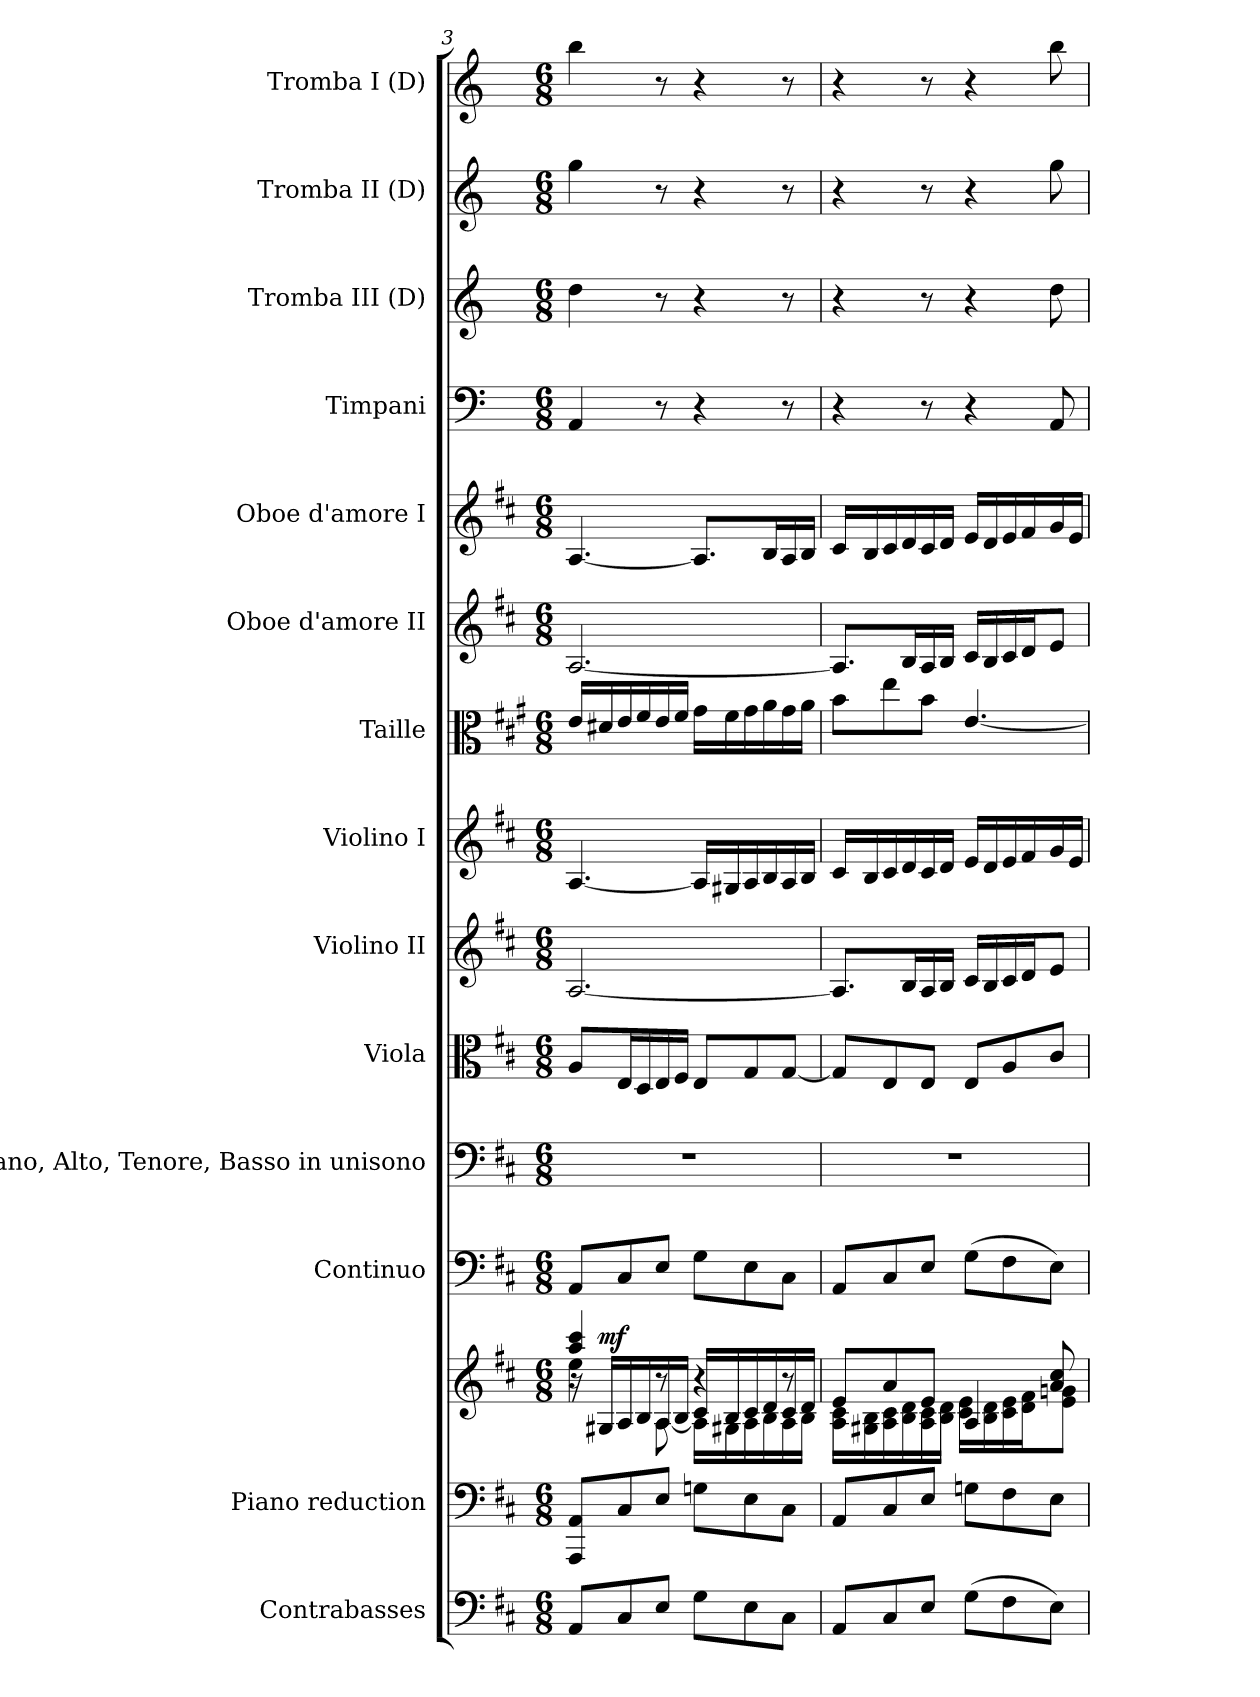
**kern	**kern	**kern	**dynam	**kern	**kern	**kern	**kern	**kern	**kern	**kern	**kern	**kern	**kern	**kern	**kern
*part14	*part13	*part13	*part13	*part12	*part11	*part10	*part9	*part8	*part7	*part6	*part5	*part4	*part3	*part2	*part1
*staff15	*staff14	*staff13	*staff13/14	*staff12	*staff11	*staff10	*staff9	*staff8	*staff7	*staff6	*staff5	*staff4	*staff3	*staff2	*staff1
*I"Contrabasses	*I"Piano reduction	*	*	*I"Continuo	*I"Soprano, Alto, Tenore, Basso in unisono	*I"Viola	*I"Violino II	*I"Violino I	*I"Taille	*I"Oboe d'amore II	*I"Oboe d'amore I	*I"Timpani	*I"Tromba III (D)	*I"Tromba II (D)	*I"Tromba I (D)
*I'Cbs.	*I'Pno	*	*	*	*	*	*	*	*	*I'Ob	*I'Ob	*I'Timp	*	*	*
*clefF4	*clefF4	*clefG2	*	*clefF4	*clefF4	*clefC3	*clefG2	*clefG2	*clefC3	*clefG2	*clefG2	*clefF4	*clefG2	*clefG2	*clefG2
*ITrd7c12	*	*	*	*	*	*	*	*	*ITrd4c7	*	*	*	*ITrd-1c-2	*ITrd-1c-2	*ITrd-1c-2
*k[f#c#]	*k[f#c#]	*k[f#c#]	*	*k[f#c#]	*k[f#c#]	*k[f#c#]	*k[f#c#]	*k[f#c#]	*k[f#c#]	*k[f#c#]	*k[f#c#]	*k[]	*k[f#c#]	*k[f#c#]	*k[f#c#]
*M6/8	*M6/8	*M6/8	*	*M6/8	*M6/8	*M6/8	*M6/8	*M6/8	*M6/8	*M6/8	*M6/8	*M6/8	*M6/8	*M6/8	*M6/8
=3	=3	=3	=3	=3	=3	=3	=3	=3	=3	=3	=3	=3	=3	=3	=3
*	*	*^	*	*	*	*	*	*	*	*	*	*	*	*	*
*	*	*	*^	*	*	*	*	*	*	*	*	*	*	*	*	*
8AAA/L	8AAA/ 8AA/L	4aa/ 4ccc#/	4ee\	16r	.	8AA/L	2.r	8A/L	[2.A/	[4.A/	16A/LL	[2.A/	[4.A/	4AA/	4ee\	4aa\	4ccc#\
!	!	!	!	!	!LO:DY:a	!	!	!	!	!	!	!	!	!	!	!	!
.	.	.	.	16G#X/LL	mf	.	.	.	.	.	16G#X/	.	.	.	.	.	.
8CC#/	8C#/	.	.	16A/	.	8C#/	.	16E/L	.	.	16A/	.	.	.	.	.	.
.	.	.	.	16B/	.	.	.	16D/	.	.	16B/	.	.	.	.	.	.
8EE/J	8E/J	8r	[8A\	16A/	.	8E/J	.	16E/	.	.	16A/	.	.	8r	8r	8r	8r
.	.	.	.	16B/JJ	.	.	.	16F#/JJ	.	.	16B/JJ	.	.	.	.	.	.
8GG\L	8Gn\L	4r	16A\LL]	16c#/LL	.	8G\L	.	8E/L	.	16A/LL]	16c#\LL	.	8.A/L]	4r	4r	4r	4r
.	.	.	16G#X\	16B/	.	.	.	.	.	16G#X/	16B\	.	.	.	.	.	.
8EE\	8E\	.	16A\	16c#/	.	8E\	.	8G/	.	16A/	16c#\	.	.	.	.	.	.
.	.	.	16B\	16d/	.	.	.	.	.	16B/	16d\	.	16B/L	.	.	.	.
8CC#\J	8C#\J	8r	16A\	16c#/	.	8C#\J	.	[8G/J	.	16A/	16c#\	.	16A/	8r	8r	8r	8r
.	.	.	16B\JJ	16d/JJ	.	.	.	.	.	16B/JJ	16d\JJ	.	16B/JJ	.	.	.	.
*	*	*	*v	*v	*	*	*	*	*	*	*	*	*	*	*	*	*
=4	=4	=4	=4	=4	=4	=4	=4	=4	=4	=4	=4	=4	=4	=4	=4	=4
8AAA/L	8AA/L	8e/L	16A\ 16c#\LL	.	8AA/L	2.r	8G/L]	8.A/L]	16c#/LL	8e\L	8.A/L]	16c#/LL	4r	4r	4r	4r
.	.	.	16G#X\ 16B\	.	.	.	.	.	16B/	.	.	16B/	.	.	.	.
8CC#/	8C#/	8a/	16A\ 16c#\	.	8C#/	.	8E/	.	16c#/	8a\	.	16c#/	.	.	.	.
.	.	.	16B\ 16d\	.	.	.	.	16B/L	16d/	.	16B/L	16d/	.	.	.	.
8EE/J	8E/J	8e/J	16A\ 16c#\	.	8E/J	.	8E/J	16A/	16c#/	8e\J	16A/	16c#/	8r	8r	8r	8r
.	.	.	16B\ 16d\JJ	.	.	.	.	16B/JJ	16d/JJ	.	16B/JJ	16d/JJ	.	.	.	.
(8GG\L	8Gn\L	4A/	16c#\ 16e\LL	.	(8G\L	.	8E/L	16c#/LL	16e/LL	[4.A/	16c#/LL	16e/LL	4r	4r	4r	4r
.	.	.	16B\ 16d\	.	.	.	.	16B/	16d/	.	16B/	16d/	.	.	.	.
8FF#\	8F#\	.	16c#\ 16e\	.	8F#\	.	8A/	16c#/	16e/	.	16c#/	16e/	.	.	.	.
.	.	.	16d\ 16f#\J	.	.	.	.	16d/J	16f#/	.	16d/J	16f#/	.	.	.	.
8EE\J)	8E\J	8a/ 8cc#/	8e\ 8gn\J	.	8E\J)	.	8c#/J	8e/J	16g/	.	8e/J	16g/	8AA/	8ee\	8aa\	8ccc#\
.	.	.	.	.	.	.	.	.	16e/JJ	.	.	16e/JJ	.	.	.	.
*	*	*v	*v	*	*	*	*	*	*	*	*	*	*	*	*	*
=	=	=	=	=	=	=	=	=	=	=	=	=	=	=	=
*-	*-	*-	*-	*-	*-	*-	*-	*-	*-	*-	*-	*-	*-	*-	*-
